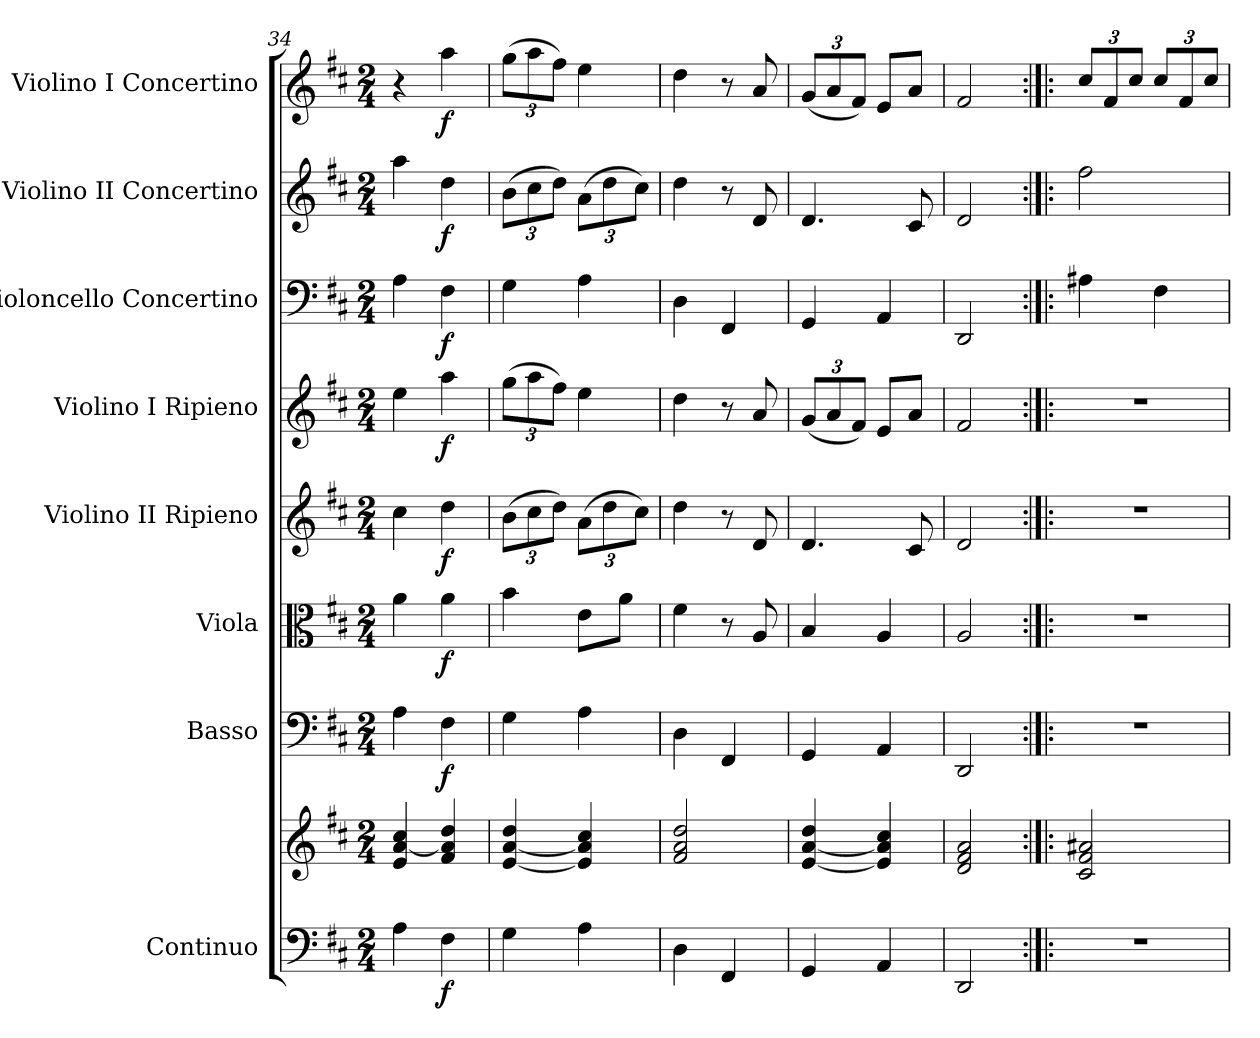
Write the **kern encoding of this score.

**kern	**kern	**dynam	**kern	**dynam	**kern	**dynam	**kern	**dynam	**kern	**dynam	**kern	**dynam	**kern	**dynam	**kern	**dynam
*part8	*part8	*part8	*part7	*part7	*part6	*part6	*part5	*part5	*part4	*part4	*part3	*part3	*part2	*part2	*part1	*part1
*staff9	*staff8	*staff8/9	*staff7	*staff7	*staff6	*staff6	*staff5	*staff5	*staff4	*staff4	*staff3	*staff3	*staff2	*staff2	*staff1	*staff1
*I"Continuo	*	*	*I"Basso	*	*I"Viola	*	*I"Violino II Ripieno	*	*I"Violino I Ripieno	*	*I"Violoncello Concertino	*	*I"Violino II Concertino	*	*I"Violino I Concertino	*
*	*	*	*	*	*	*	*	*	*	*	*I'Vc	*	*I'Vln	*	*I'Vln	*
*clefF4	*clefG2	*	*clefF4	*	*clefC3	*	*clefG2	*	*clefG2	*	*clefF4	*	*clefG2	*	*clefG2	*
*k[f#c#]	*k[f#c#]	*	*k[f#c#]	*	*k[f#c#]	*	*k[f#c#]	*	*k[f#c#]	*	*k[f#c#]	*	*k[f#c#]	*	*k[f#c#]	*
*M2/4	*M2/4	*	*M2/4	*	*M2/4	*	*M2/4	*	*M2/4	*	*M2/4	*	*M2/4	*	*M2/4	*
=34	=34	=34	=34	=34	=34	=34	=34	=34	=34	=34	=34	=34	=34	=34	=34	=34
4A\	4e/ [4a/ 4cc#/	.	4A\	.	4a\	.	4cc#\	.	4ee\	.	4A\	.	4aa\	.	4r	.
!	!	!LO:DY:b=2	!	!LO:DY:b	!	!LO:DY:b	!	!LO:DY:b	!	!LO:DY:b	!	!LO:DY:b	!	!LO:DY:b	!	!LO:DY:b
4F#\	4f#/ 4a/] 4dd/	f	4F#\	f	4a\	f	4dd\	f	4aa\	f	4F#\	f	4dd\	f	4aa\	f
=35	=35	=35	=35	=35	=35	=35	=35	=35	=35	=35	=35	=35	=35	=35	=35	=35
*	*	*	*	*	*	*	*Xbrackettup	*	*Xbrackettup	*	*	*	*Xbrackettup	*	*Xbrackettup	*
4G\	[4e/ [4a/ 4dd/	.	4G\	.	4b\	.	(>12b\L	.	(>12gg\L	.	4G\	.	(>12b\L	.	(>12gg\L	.
.	.	.	.	.	.	.	12cc#\	.	12aa\	.	.	.	12cc#\	.	12aa\	.
.	.	.	.	.	.	.	12dd\J)	.	12ff#\J)	.	.	.	12dd\J)	.	12ff#\J)	.
4A\	4e/] 4a/] 4cc#/	.	4A\	.	8e\L	.	(>12a\L	.	4ee\	.	4A\	.	(>12a\L	.	4ee\	.
.	.	.	.	.	.	.	12dd\	.	.	.	.	.	12dd\	.	.	.
.	.	.	.	.	8a\J	.	.	.	.	.	.	.	.	.	.	.
.	.	.	.	.	.	.	12cc#\J)	.	.	.	.	.	12cc#\J)	.	.	.
=36	=36	=36	=36	=36	=36	=36	=36	=36	=36	=36	=36	=36	=36	=36	=36	=36
4D\	2f#/ 2a/ 2dd/	.	4D\	.	4f#\	.	4dd\	.	4dd\	.	4D\	.	4dd\	.	4dd\	.
4FF#/	.	.	4FF#/	.	8r	.	8r	.	8r	.	4FF#/	.	8r	.	8r	.
.	.	.	.	.	8A/	.	8d/	.	8a/	.	.	.	8d/	.	8a/	.
=37	=37	=37	=37	=37	=37	=37	=37	=37	=37	=37	=37	=37	=37	=37	=37	=37
4GG/	[4e/ [4a/ 4dd/	.	4GG/	.	4B/	.	4.d/	.	(<12g/L	.	4GG/	.	4.d/	.	(<12g/L	.
.	.	.	.	.	.	.	.	.	12a/	.	.	.	.	.	12a/	.
.	.	.	.	.	.	.	.	.	12f#/J)	.	.	.	.	.	12f#/J)	.
4AA/	4e/] 4a/] 4cc#/	.	4AA/	.	4A/	.	.	.	8e/L	.	4AA/	.	.	.	8e/L	.
.	.	.	.	.	.	.	8c#/	.	8a/J	.	.	.	8c#/	.	8a/J	.
=38	=38	=38	=38	=38	=38	=38	=38	=38	=38	=38	=38	=38	=38	=38	=38	=38
2DD/	2d/ 2f#/ 2a/	.	2DD/	.	2A/	.	2d/	.	2f#/	.	2DD/	.	2d/	.	2f#/	.
!!LO:LB:g=z
=39:|!|:	=39:|!|:	=39:|!|:	=39:|!|:	=39:|!|:	=39:|!|:	=39:|!|:	=39:|!|:	=39:|!|:	=39:|!|:	=39:|!|:	=39:|!|:	=39:|!|:	=39:|!|:	=39:|!|:	=39:|!|:	=39:|!|:
2r	2c#/ 2f#/ 2a#X/	.	2r	.	2r	.	2r	.	2r	.	4A#X\	.	2ff#\	.	12cc#/L	.
.	.	.	.	.	.	.	.	.	.	.	.	.	.	.	12f#/	.
.	.	.	.	.	.	.	.	.	.	.	.	.	.	.	12cc#/J	.
.	.	.	.	.	.	.	.	.	.	.	4F#\	.	.	.	12cc#/L	.
.	.	.	.	.	.	.	.	.	.	.	.	.	.	.	12f#/	.
.	.	.	.	.	.	.	.	.	.	.	.	.	.	.	12cc#/J	.
=	=	=	=	=	=	=	=	=	=	=	=	=	=	=	=	=
*-	*-	*-	*-	*-	*-	*-	*-	*-	*-	*-	*-	*-	*-	*-	*-	*-
